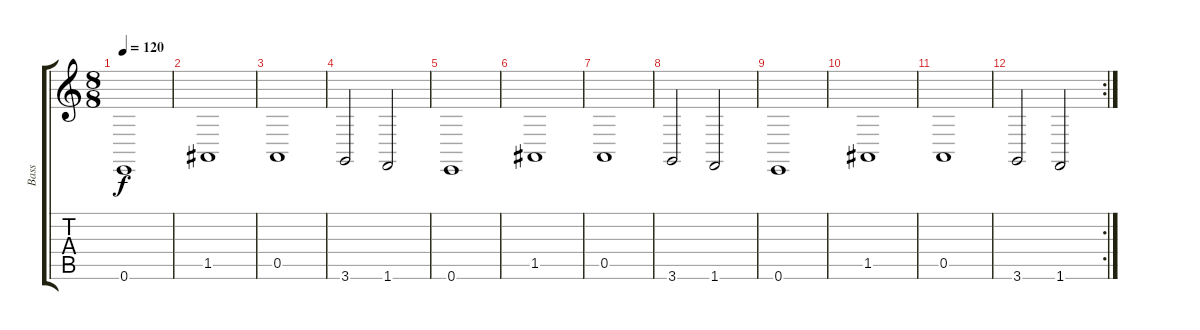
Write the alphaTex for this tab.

\track ("Bass" "Bass") {instrument choiraahs}
\staff {score tabs}
\tuning (E4 B3 G3 D3 A2 E2) {hide}
\ts (8 8)
\tempo 120
\clef g2
\ks c
0.6.1{dy f} |
1.5.1 |
0.5.1 |
3.6.2 1.6.2 |
0.6.1 |
1.5.1 |
0.5.1 |
3.6.2 1.6.2 |
0.6.1 |
1.5.1 |
0.5.1 |
\rc 2
3.6.2 1.6.2
